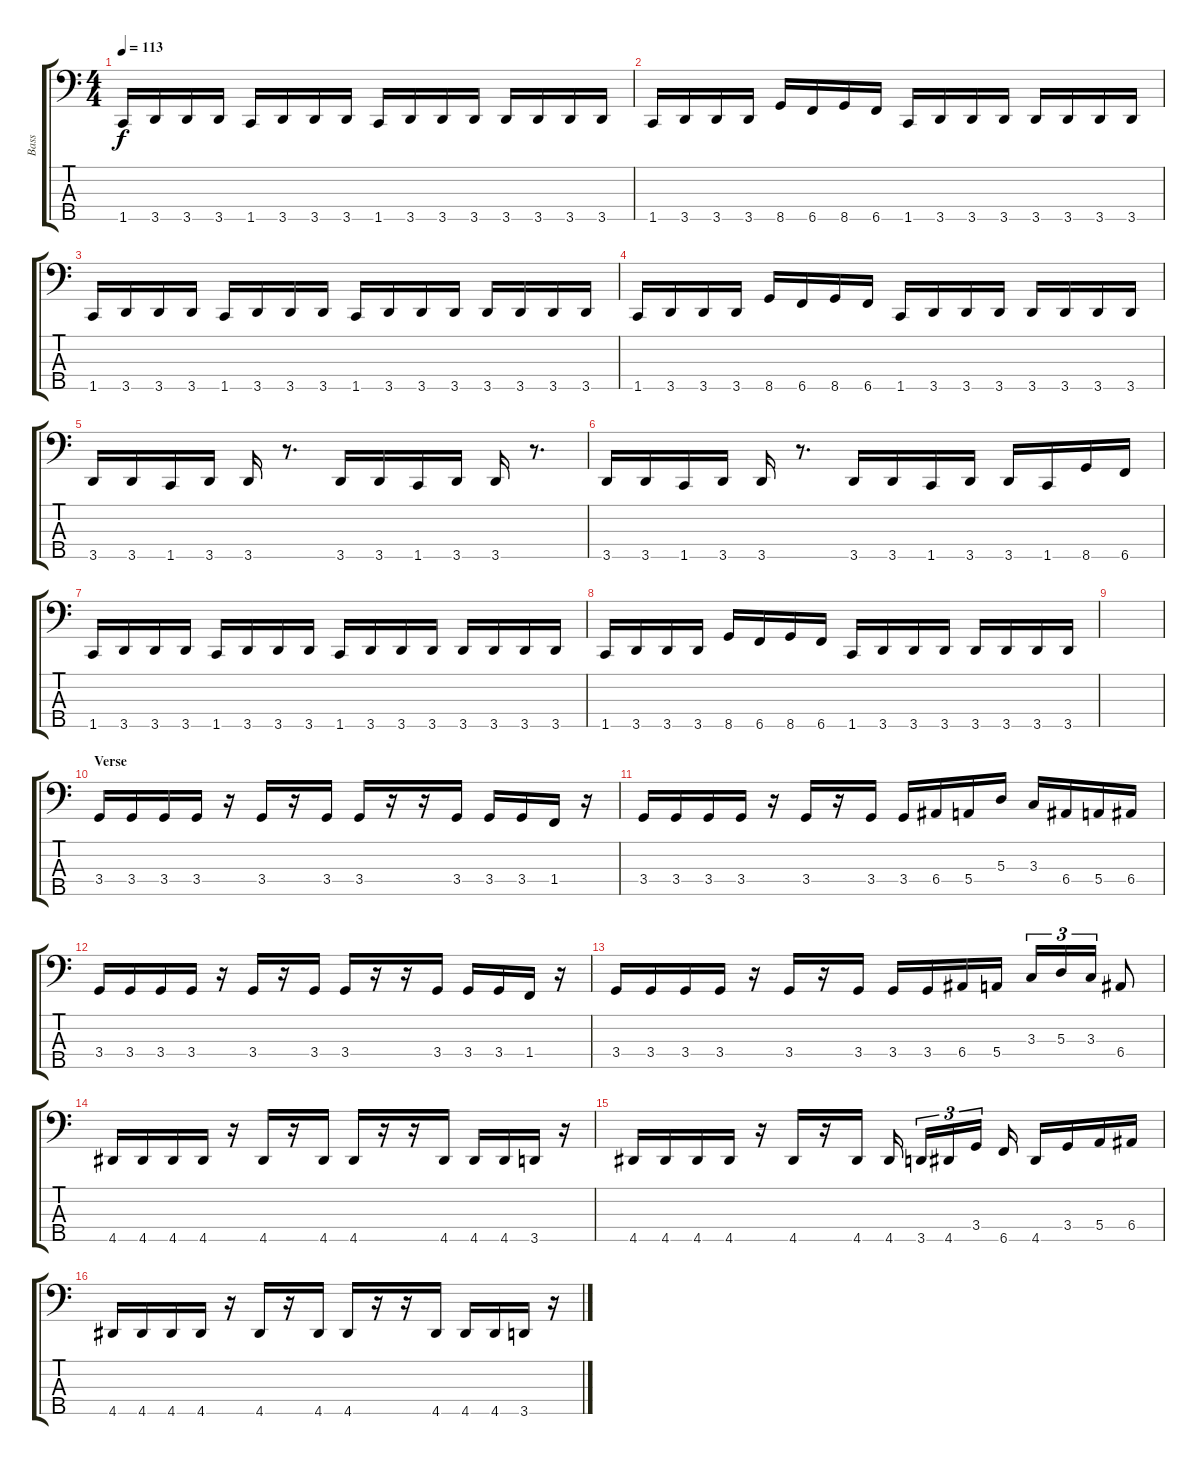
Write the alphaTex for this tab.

\track ("Bass" "Bass") {instrument electricbassfinger}
\staff {score tabs}
\tuning (G2 D2 A1 E1 B0) {hide}
\ts (4 4)
\tempo 113
\clef f4
\ks c
1.5.16{dy f} 3.5.16 3.5.16 3.5.16 1.5.16 3.5.16 3.5.16 3.5.16 1.5.16 3.5.16 3.5.16 3.5.16 3.5.16 3.5.16 3.5.16 3.5.16 |
1.5.16 3.5.16 3.5.16 3.5.16 8.5.16 6.5.16 8.5.16 6.5.16 1.5.16 3.5.16 3.5.16 3.5.16 3.5.16 3.5.16 3.5.16 3.5.16 |
1.5.16 3.5.16 3.5.16 3.5.16 1.5.16 3.5.16 3.5.16 3.5.16 1.5.16 3.5.16 3.5.16 3.5.16 3.5.16 3.5.16 3.5.16 3.5.16 |
1.5.16 3.5.16 3.5.16 3.5.16 8.5.16 6.5.16 8.5.16 6.5.16 1.5.16 3.5.16 3.5.16 3.5.16 3.5.16 3.5.16 3.5.16 3.5.16 |
3.5.16 3.5.16 1.5.16 3.5.16 3.5.16 r.8{d} 3.5.16 3.5.16 1.5.16 3.5.16 3.5.16 r.8{d} |
3.5.16 3.5.16 1.5.16 3.5.16 3.5.16 r.8{d} 3.5.16 3.5.16 1.5.16 3.5.16 3.5.16 1.5.16 8.5.16 6.5.16 |
1.5.16 3.5.16 3.5.16 3.5.16 1.5.16 3.5.16 3.5.16 3.5.16 1.5.16 3.5.16 3.5.16 3.5.16 3.5.16 3.5.16 3.5.16 3.5.16 |
1.5.16 3.5.16 3.5.16 3.5.16 8.5.16 6.5.16 8.5.16 6.5.16 1.5.16 3.5.16 3.5.16 3.5.16 3.5.16 3.5.16 3.5.16 3.5.16 |
|
\section ("" "Verse")
3.4.16 3.4.16 3.4.16 3.4.16 r.16 3.4.16 r.16 3.4.16 3.4.16 r.16 r.16 3.4.16 3.4.16 3.4.16 1.4.16 r.16 |
3.4.16 3.4.16 3.4.16 3.4.16 r.16 3.4.16 r.16 3.4.16 3.4.16 6.4.16 5.4.16 5.3.16 3.3.16 6.4.16 5.4.16 6.4.16 |
3.4.16 3.4.16 3.4.16 3.4.16 r.16 3.4.16 r.16 3.4.16 3.4.16 r.16 r.16 3.4.16 3.4.16 3.4.16 1.4.16 r.16 |
3.4.16 3.4.16 3.4.16 3.4.16 r.16 3.4.16 r.16 3.4.16 3.4.16 3.4.16 6.4.16 5.4.16 3.3.16{tu (3 2)} 5.3.16{tu (3 2)} 3.3.16{tu (3 2)} 6.4.8 |
4.5.16 4.5.16 4.5.16 4.5.16 r.16 4.5.16 r.16 4.5.16 4.5.16 r.16 r.16 4.5.16 4.5.16 4.5.16 3.5.16 r.16 |
4.5.16 4.5.16 4.5.16 4.5.16 r.16 4.5.16 r.16 4.5.16 4.5.16 3.5.16{tu (3 2)} 4.5.16{tu (3 2)} 3.4.16{tu (3 2)} 6.5.16 4.5.16 3.4.16 5.4.16 6.4.16 |
4.5.16 4.5.16 4.5.16 4.5.16 r.16 4.5.16 r.16 4.5.16 4.5.16 r.16 r.16 4.5.16 4.5.16 4.5.16 3.5.16 r.16
